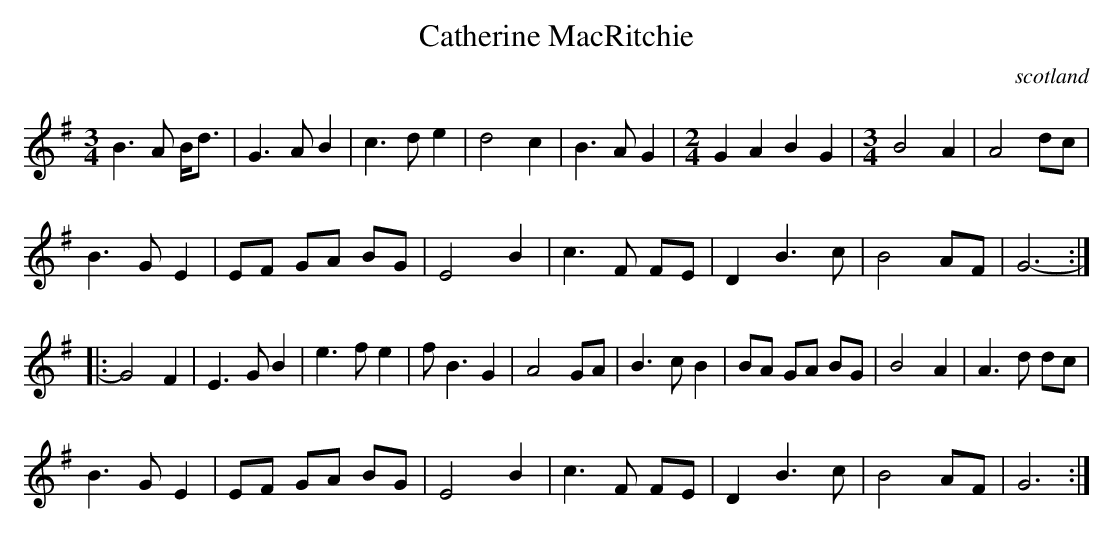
X:1
T:Catherine MacRitchie
O:scotland
M:3/4
K:G
B3A B<d|G3 AB2|c3d e2|d4 c2|B3A G2|\
M:2/4
G2A2 B2G2|\
M:3/4
B4 A2|A4 dc|
B3G E2|EF GA BG|E4 B2|c3F FE|D2B3c|B4 AF|G6- ::
G4 F2|\
E3GB2|e3f e2|fB3 G2|A4 GA|\
B3c B2|BA GA BG| B4 A2|A3 d dc|
B3G E2|EF GA BG|E4 B2|c3 F FE|D2 B3c|B4 AF|G6 :|
